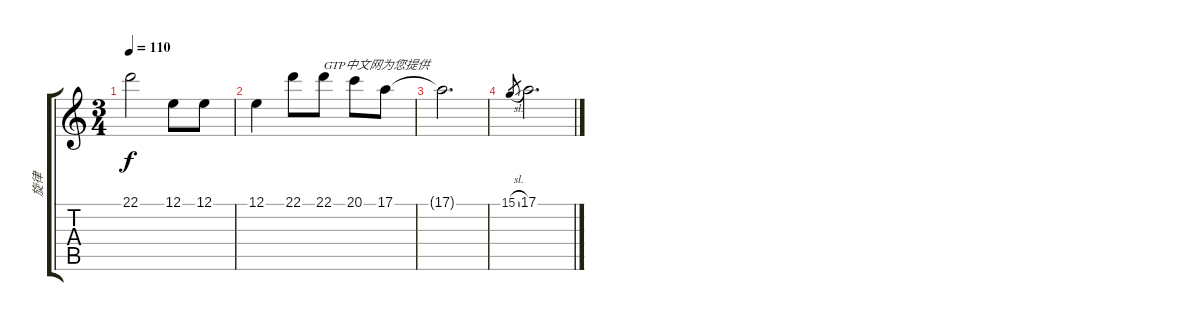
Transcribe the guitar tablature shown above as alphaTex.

\track ("旋律" "旋律") {instrument electricgrandpiano}
\staff {score tabs}
\tuning (E4 B3 G3 D3 A2 E2) {hide}
\ts (3 4)
\tempo 110
\clef g2
\ks c
22.1{t}.2{dy f} 12.1.8 12.1.8 |
12.1.4 22.1.8 22.1.8{txt "GTP中文网为您提供"} 20.1.8 17.1.8 |
17.1{t}.2{d} |
15.1{sl}.8{gr} 17.1.2{d}
